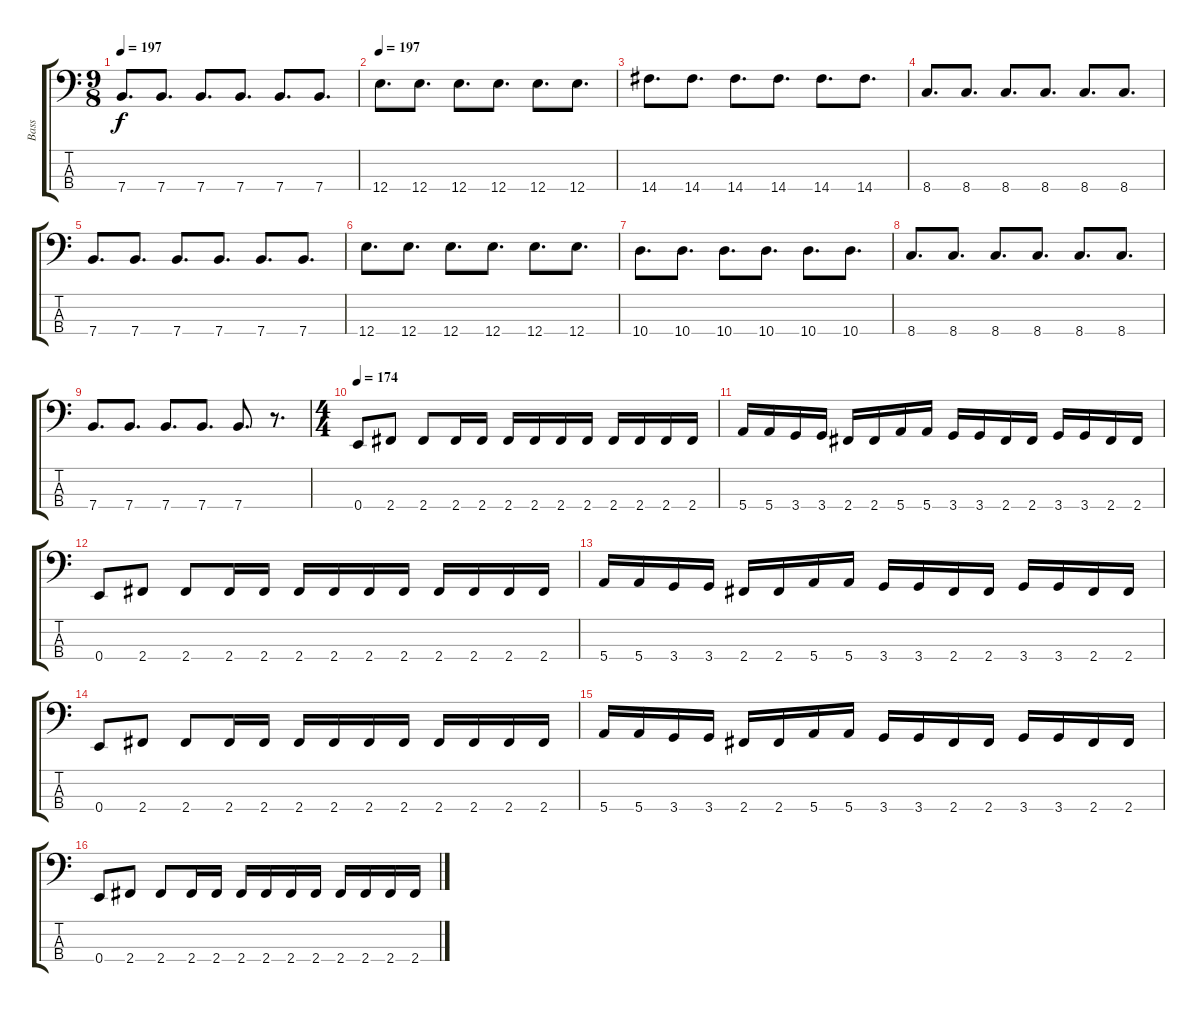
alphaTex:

\track ("Bass" "Bass") {instrument electricbassfinger}
\staff {score tabs}
\tuning (G2 D2 A1 E1) {hide}
\ts (9 8)
\tempo 197
\clef f4
\ks c
7.4.8{d dy f} 7.4.8{d} 7.4.8{d} 7.4.8{d} 7.4.8{d} 7.4.8{d} |
\tempo 197
12.4.8{d} 12.4.8{d} 12.4.8{d} 12.4.8{d} 12.4.8{d} 12.4.8{d} |
14.4.8{d} 14.4.8{d} 14.4.8{d} 14.4.8{d} 14.4.8{d} 14.4.8{d} |
8.4.8{d} 8.4.8{d} 8.4.8{d} 8.4.8{d} 8.4.8{d} 8.4.8{d} |
7.4.8{d} 7.4.8{d} 7.4.8{d} 7.4.8{d} 7.4.8{d} 7.4.8{d} |
12.4.8{d} 12.4.8{d} 12.4.8{d} 12.4.8{d} 12.4.8{d} 12.4.8{d} |
10.4.8{d} 10.4.8{d} 10.4.8{d} 10.4.8{d} 10.4.8{d} 10.4.8{d} |
8.4.8{d} 8.4.8{d} 8.4.8{d} 8.4.8{d} 8.4.8{d} 8.4.8{d} |
7.4.8{d} 7.4.8{d} 7.4.8{d} 7.4.8{d} 7.4.8{d} r.8{d} |
\ts (4 4)
\tempo 174
0.4.8 2.4.8 2.4.8 2.4.16 2.4.16 2.4.16 2.4.16 2.4.16 2.4.16 2.4.16 2.4.16 2.4.16 2.4.16 |
5.4.16 5.4.16 3.4.16 3.4.16 2.4.16 2.4.16 5.4.16 5.4.16 3.4.16 3.4.16 2.4.16 2.4.16 3.4.16 3.4.16 2.4.16 2.4.16 |
0.4.8 2.4.8 2.4.8 2.4.16 2.4.16 2.4.16 2.4.16 2.4.16 2.4.16 2.4.16 2.4.16 2.4.16 2.4.16 |
5.4.16 5.4.16 3.4.16 3.4.16 2.4.16 2.4.16 5.4.16 5.4.16 3.4.16 3.4.16 2.4.16 2.4.16 3.4.16 3.4.16 2.4.16 2.4.16 |
0.4.8 2.4.8 2.4.8 2.4.16 2.4.16 2.4.16 2.4.16 2.4.16 2.4.16 2.4.16 2.4.16 2.4.16 2.4.16 |
5.4.16 5.4.16 3.4.16 3.4.16 2.4.16 2.4.16 5.4.16 5.4.16 3.4.16 3.4.16 2.4.16 2.4.16 3.4.16 3.4.16 2.4.16 2.4.16 |
0.4.8 2.4.8 2.4.8 2.4.16 2.4.16 2.4.16 2.4.16 2.4.16 2.4.16 2.4.16 2.4.16 2.4.16 2.4.16
